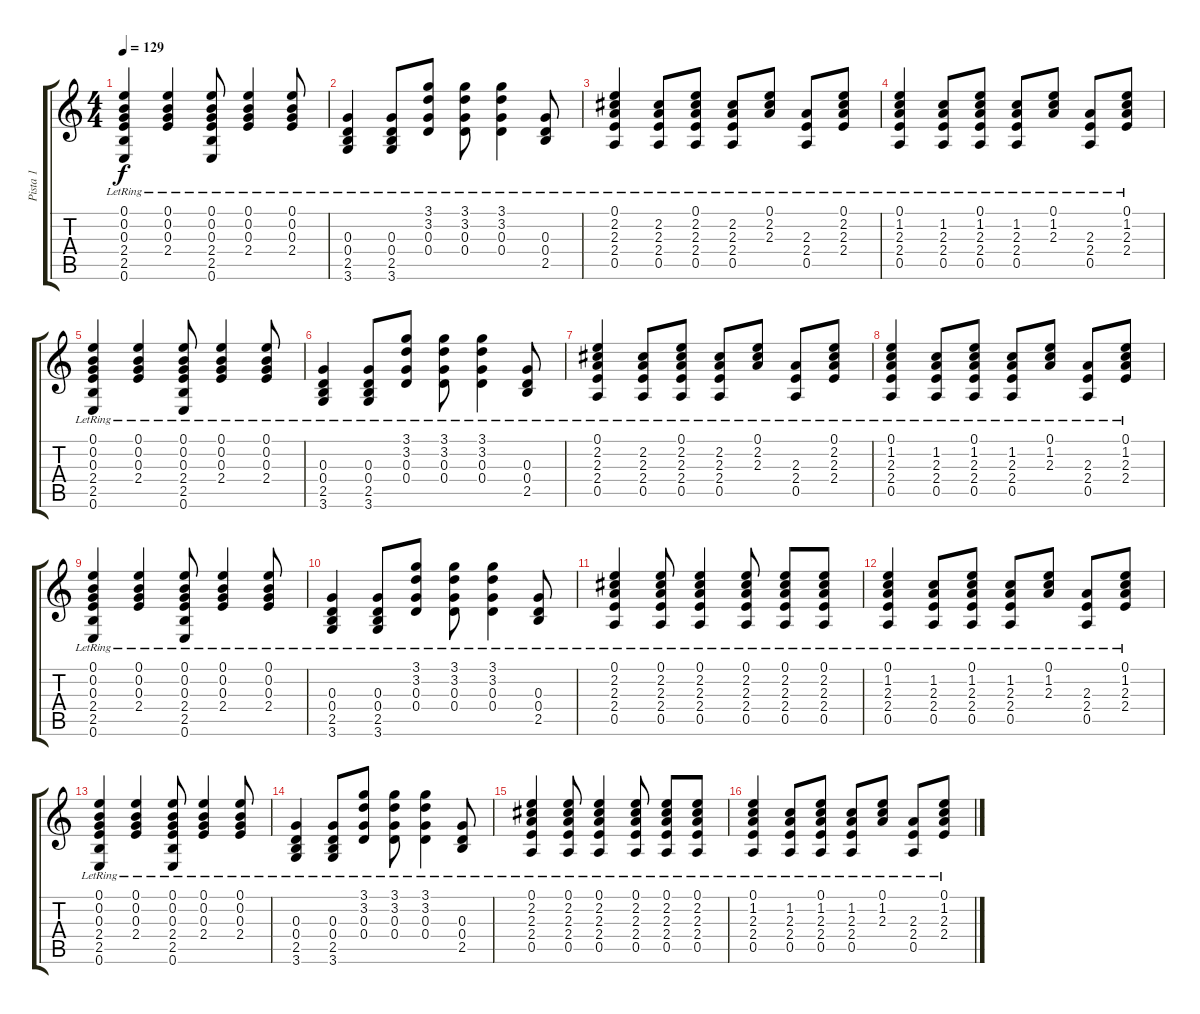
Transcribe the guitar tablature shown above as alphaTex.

\track ("Pista 1" "Pista 1") {instrument acousticguitarsteel}
\staff {score tabs}
\tuning (E4 B3 G3 D3 A2 E2) {hide}
\ts (4 4)
\tempo 129
\clef g2
\ks c
(0.1{lr} 0.2{lr} 0.3{lr} 2.4{lr} 2.5{lr} 0.6{lr}).4{dy f} (0.1{lr} 0.2{lr} 0.3{lr} 2.4{lr}).4 (0.1{lr} 0.2{lr} 0.3{lr} 2.4{lr} 2.5{lr} 0.6{lr}).8 (0.1{lr} 0.2{lr} 0.3{lr} 2.4{lr}).4 (0.1{lr} 0.2{lr} 0.3{lr} 2.4{lr}).8 |
(0.3{lr} 0.4{lr} 2.5{lr} 3.6{lr}).4 (0.3{lr} 0.4{lr} 2.5{lr} 3.6{lr}).8 (3.1{lr} 3.2{lr} 0.3{lr} 0.4{lr}).8 (3.1{lr} 3.2{lr} 0.3{lr} 0.4{lr}).8 (3.1{lr} 3.2{lr} 0.3{lr} 0.4{lr}).4 (0.3{lr} 0.4{lr} 2.5{lr}).8 |
(0.1{lr} 2.2{lr} 2.3{lr} 2.4{lr} 0.5{lr}).4 (2.2{lr} 2.3{lr} 2.4{lr} 0.5{lr}).8 (0.1{lr} 2.2{lr} 2.3{lr} 2.4{lr} 0.5{lr}).8 (2.2{lr} 2.3{lr} 2.4{lr} 0.5{lr}).8 (0.1{lr} 2.2{lr} 2.3{lr}).8 (2.3{lr} 2.4{lr} 0.5{lr}).8 (0.1{lr} 2.2{lr} 2.3{lr} 2.4{lr}).8 |
(0.1{lr} 1.2{lr} 2.3{lr} 2.4{lr} 0.5{lr}).4 (1.2{lr} 2.3{lr} 2.4{lr} 0.5{lr}).8 (0.1{lr} 1.2{lr} 2.3{lr} 2.4{lr} 0.5{lr}).8 (1.2{lr} 2.3{lr} 2.4{lr} 0.5{lr}).8 (0.1{lr} 1.2{lr} 2.3{lr}).8 (2.3{lr} 2.4{lr} 0.5{lr}).8 (0.1{lr} 1.2{lr} 2.3{lr} 2.4{lr}).8 |
(0.1{lr} 0.2{lr} 0.3{lr} 2.4{lr} 2.5{lr} 0.6{lr}).4 (0.1{lr} 0.2{lr} 0.3{lr} 2.4{lr}).4 (0.1{lr} 0.2{lr} 0.3{lr} 2.4{lr} 2.5{lr} 0.6{lr}).8 (0.1{lr} 0.2{lr} 0.3{lr} 2.4{lr}).4 (0.1{lr} 0.2{lr} 0.3{lr} 2.4{lr}).8 |
(0.3{lr} 0.4{lr} 2.5{lr} 3.6{lr}).4 (0.3{lr} 0.4{lr} 2.5{lr} 3.6{lr}).8 (3.1{lr} 3.2{lr} 0.3{lr} 0.4{lr}).8 (3.1{lr} 3.2{lr} 0.3{lr} 0.4{lr}).8 (3.1{lr} 3.2{lr} 0.3{lr} 0.4{lr}).4 (0.3{lr} 0.4{lr} 2.5{lr}).8 |
(0.1{lr} 2.2{lr} 2.3{lr} 2.4{lr} 0.5{lr}).4 (2.2{lr} 2.3{lr} 2.4{lr} 0.5{lr}).8 (0.1{lr} 2.2{lr} 2.3{lr} 2.4{lr} 0.5{lr}).8 (2.2{lr} 2.3{lr} 2.4{lr} 0.5{lr}).8 (0.1{lr} 2.2{lr} 2.3{lr}).8 (2.3{lr} 2.4{lr} 0.5{lr}).8 (0.1{lr} 2.2{lr} 2.3{lr} 2.4{lr}).8 |
(0.1{lr} 1.2{lr} 2.3{lr} 2.4{lr} 0.5{lr}).4 (1.2{lr} 2.3{lr} 2.4{lr} 0.5{lr}).8 (0.1{lr} 1.2{lr} 2.3{lr} 2.4{lr} 0.5{lr}).8 (1.2{lr} 2.3{lr} 2.4{lr} 0.5{lr}).8 (0.1{lr} 1.2{lr} 2.3{lr}).8 (2.3{lr} 2.4{lr} 0.5{lr}).8 (0.1{lr} 1.2{lr} 2.3{lr} 2.4{lr}).8 |
(0.1{lr} 0.2{lr} 0.3{lr} 2.4{lr} 2.5{lr} 0.6{lr}).4 (0.1{lr} 0.2{lr} 0.3{lr} 2.4{lr}).4 (0.1{lr} 0.2{lr} 0.3{lr} 2.4{lr} 2.5{lr} 0.6{lr}).8 (0.1{lr} 0.2{lr} 0.3{lr} 2.4{lr}).4 (0.1{lr} 0.2{lr} 0.3{lr} 2.4{lr}).8 |
(0.3{lr} 0.4{lr} 2.5{lr} 3.6{lr}).4 (0.3{lr} 0.4{lr} 2.5{lr} 3.6{lr}).8 (3.1{lr} 3.2{lr} 0.3{lr} 0.4{lr}).8 (3.1{lr} 3.2{lr} 0.3{lr} 0.4{lr}).8 (3.1{lr} 3.2{lr} 0.3{lr} 0.4{lr}).4 (0.3{lr} 0.4{lr} 2.5{lr}).8 |
(0.1{lr} 2.2{lr} 2.3{lr} 2.4{lr} 0.5{lr}).4 (0.1{lr} 2.2{lr} 2.3{lr} 2.4{lr} 0.5{lr}).8 (0.1{lr} 2.2{lr} 2.3{lr} 2.4{lr} 0.5{lr}).4 (0.1{lr} 2.2{lr} 2.3{lr} 2.4{lr} 0.5{lr}).8 (0.1{lr} 2.2{lr} 2.3{lr} 2.4{lr} 0.5{lr}).8 (0.1{lr} 2.2{lr} 2.3{lr} 2.4{lr} 0.5{lr}).8 |
(0.1{lr} 1.2{lr} 2.3{lr} 2.4{lr} 0.5{lr}).4 (1.2{lr} 2.3{lr} 2.4{lr} 0.5{lr}).8 (0.1{lr} 1.2{lr} 2.3{lr} 2.4{lr} 0.5{lr}).8 (1.2{lr} 2.3{lr} 2.4{lr} 0.5{lr}).8 (0.1{lr} 1.2{lr} 2.3{lr}).8 (2.3{lr} 2.4{lr} 0.5{lr}).8 (0.1{lr} 1.2{lr} 2.3{lr} 2.4{lr}).8 |
(0.1{lr} 0.2{lr} 0.3{lr} 2.4{lr} 2.5{lr} 0.6{lr}).4 (0.1{lr} 0.2{lr} 0.3{lr} 2.4{lr}).4 (0.1{lr} 0.2{lr} 0.3{lr} 2.4{lr} 2.5{lr} 0.6{lr}).8 (0.1{lr} 0.2{lr} 0.3{lr} 2.4{lr}).4 (0.1{lr} 0.2{lr} 0.3{lr} 2.4{lr}).8 |
(0.3{lr} 0.4{lr} 2.5{lr} 3.6{lr}).4 (0.3{lr} 0.4{lr} 2.5{lr} 3.6{lr}).8 (3.1{lr} 3.2{lr} 0.3{lr} 0.4{lr}).8 (3.1{lr} 3.2{lr} 0.3{lr} 0.4{lr}).8 (3.1{lr} 3.2{lr} 0.3{lr} 0.4{lr}).4 (0.3{lr} 0.4{lr} 2.5{lr}).8 |
(0.1{lr} 2.2{lr} 2.3{lr} 2.4{lr} 0.5{lr}).4 (0.1{lr} 2.2{lr} 2.3{lr} 2.4{lr} 0.5{lr}).8 (0.1{lr} 2.2{lr} 2.3{lr} 2.4{lr} 0.5{lr}).4 (0.1{lr} 2.2{lr} 2.3{lr} 2.4{lr} 0.5{lr}).8 (0.1{lr} 2.2{lr} 2.3{lr} 2.4{lr} 0.5{lr}).8 (0.1{lr} 2.2{lr} 2.3{lr} 2.4{lr} 0.5{lr}).8 |
(0.1{lr} 1.2{lr} 2.3{lr} 2.4{lr} 0.5{lr}).4 (1.2{lr} 2.3{lr} 2.4{lr} 0.5{lr}).8 (0.1{lr} 1.2{lr} 2.3{lr} 2.4{lr} 0.5{lr}).8 (1.2{lr} 2.3{lr} 2.4{lr} 0.5{lr}).8 (0.1{lr} 1.2{lr} 2.3{lr}).8 (2.3{lr} 2.4{lr} 0.5{lr}).8 (0.1{lr} 1.2{lr} 2.3{lr} 2.4{lr}).8
